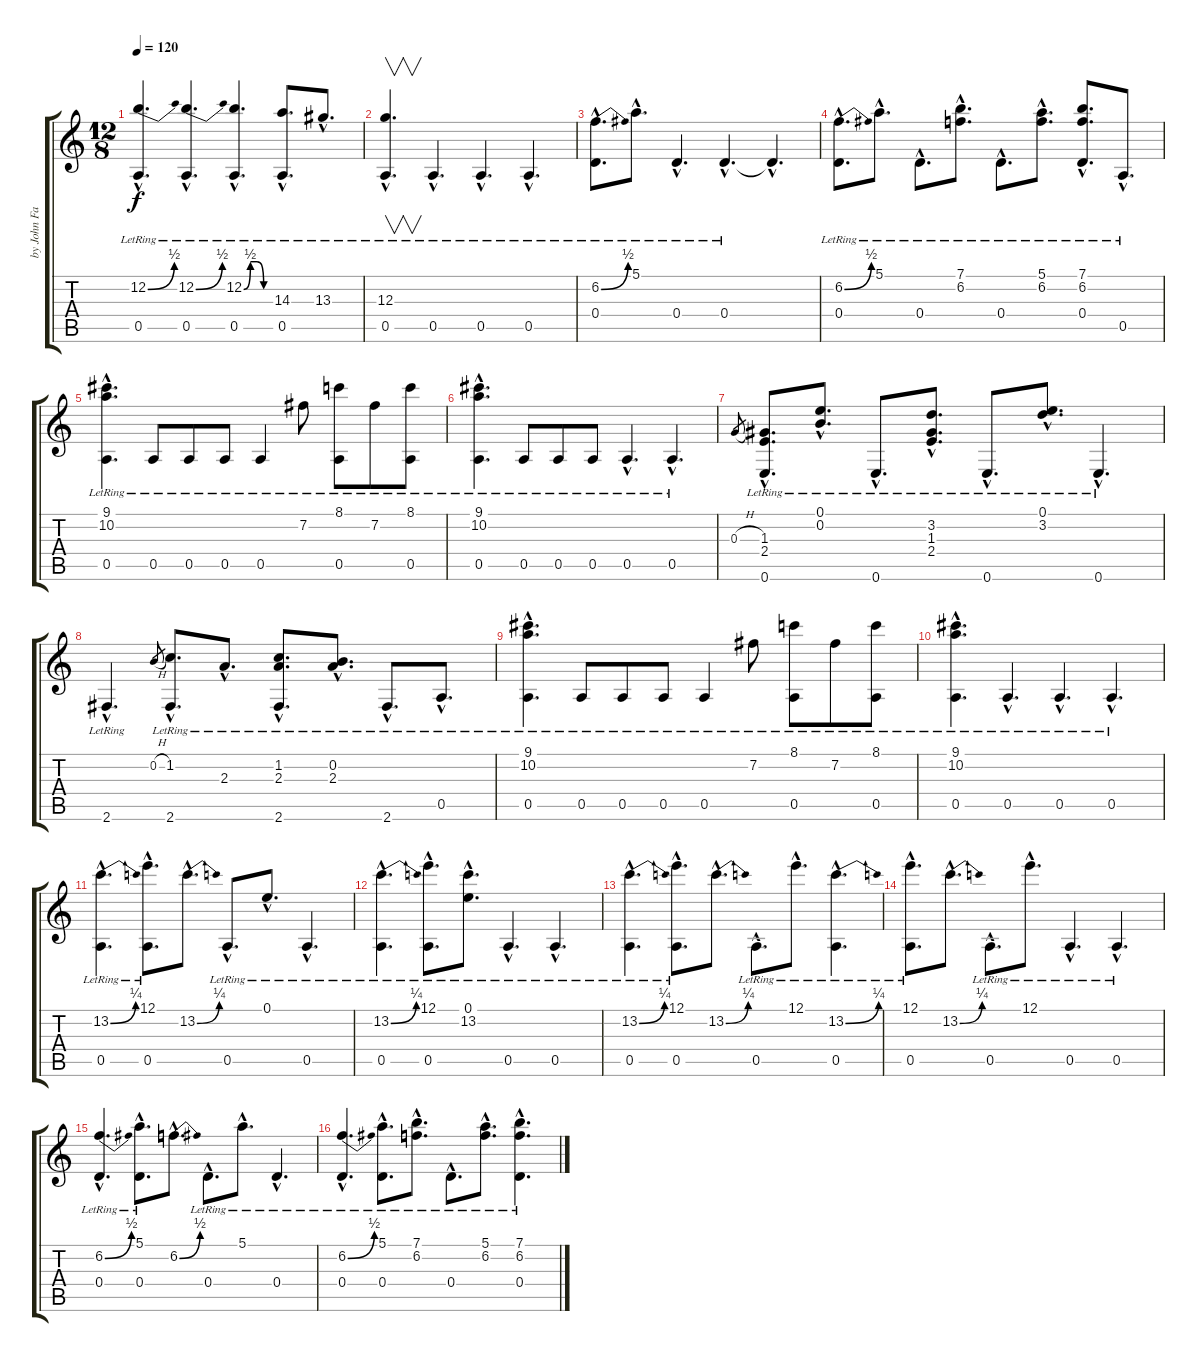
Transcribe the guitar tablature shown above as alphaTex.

\track ("by John Fahey" "by John Fa") {instrument acousticguitarsteel}
\staff {score tabs}
\tuning (E4 B3 G3 D3 A2 E2) {hide}
\ts (12 8)
\tempo 120
\clef g2
\ks c
(12.2{be (bend 0 0 60 2) hac} 0.5{hac lr}).4{d dy f} (12.2{be (bend 0 0 60 2) hac} 0.5{hac lr}).4{d} (12.2{be (custom 0 0 15 2 30 2 45 0 60 0) hac} 0.5{hac lr}).4{d} (14.3{hac lr} 0.5{hac lr}).8{d} 13.3{hac lr}.8{d} |
(12.3{hac lr} 0.5{hac lr}).4{v d} 0.5{hac lr}.4{d} 0.5{hac lr}.4{d} 0.5{hac lr}.4{d} |
(6.2{be (bend 0 0 60 2) hac} 0.4{hac lr}).8{d} 5.1{hac lr}.8{d} 0.4{hac lr}.4{d} 0.4{hac lr}.4{d} 0.4{hac t}.4{d} |
(6.2{be (bend 0 0 60 2) hac} 0.4{hac lr}).8{d} 5.1{hac lr}.8{d} 0.4{hac lr}.8{d} (7.1{hac lr} 6.2{hac lr}).8{d} 0.4{hac lr}.8{d} (5.1{hac lr} 6.2{hac lr}).8{d} (7.1{hac lr} 6.2{hac lr} 0.4{hac lr}).8{d} 0.5{hac lr}.8{d} |
(9.1{hac lr} 10.2{hac lr} 0.5{hac lr}).4{d} 0.5{lr}.8 0.5{lr}.8 0.5{lr}.8 0.5{lr}.4 7.2{lr}.8 (8.1{lr} 0.5{lr}).8 7.2{lr}.8 (8.1{lr} 0.5{lr}).8 |
(9.1{hac lr} 10.2{hac lr} 0.5{hac lr}).4{d} 0.5{lr}.8 0.5{lr}.8 0.5{lr}.8 0.5{hac lr}.4{d} 0.5{hac lr}.4{d} |
0.3{h}.8{gr} (1.3{hac} 2.4{hac lr} 0.6{hac lr}).8{d} (0.1{hac lr} 0.2{hac lr}).8{d} 0.6{hac lr}.8{d} (3.2{hac lr} 1.3{hac lr} 2.4{hac lr}).8{d} 0.6{hac lr}.8{d} (0.1{hac lr} 3.2{hac lr}).8{d} 0.6{hac lr}.4{d} |
2.6{hac lr}.4{d} 0.2{h}.8{gr} (1.2{hac} 2.6{hac lr}).8{d} 2.3{hac lr}.8{d} (1.2{hac lr} 2.3{hac lr} 2.6{hac lr}).8{d} (0.2{hac lr} 2.3{hac lr}).8{d} 2.6{hac lr}.8{d} 0.5{hac lr}.8{d} |
(9.1{hac lr} 10.2{hac lr} 0.5{hac lr}).4{d} 0.5{lr}.8 0.5{lr}.8 0.5{lr}.8 0.5{lr}.4 7.2{lr}.8 (8.1{lr} 0.5{lr}).8 7.2{lr}.8 (8.1{lr} 0.5{lr}).8 |
(9.1{hac lr} 10.2{hac lr} 0.5{hac lr}).4{d} 0.5{hac lr}.4{d} 0.5{hac lr}.4{d} 0.5{hac lr}.4{d} |
(13.2{be (bend 0 0 60 1) hac} 0.5{hac lr}).4{d} (12.1{hac lr} 0.5{hac lr}).8{d} 13.2{be (bend 0 0 60 1) hac}.8{d} 0.5{hac lr}.8{d} 0.1{hac lr}.8{d} 0.5{hac lr}.4{d} |
(13.2{be (bend 0 0 60 1) hac} 0.5{hac lr}).4{d} (12.1{hac lr} 0.5{hac lr}).8{d} (0.1{hac lr} 13.2{hac lr}).8{d} 0.5{hac lr}.4{d} 0.5{hac lr}.4{d} |
(13.2{be (bend 0 0 60 1) hac} 0.5{hac lr}).4{d} (12.1{hac lr} 0.5{hac lr}).8{d} 13.2{be (bend 0 0 60 1) hac}.8{d} 0.5{hac lr}.8{d} 12.1{hac lr}.8{d} (13.2{be (bend 0 0 60 1) hac} 0.5{hac lr}).4{d} |
(12.1{hac lr} 0.5{hac lr}).8{d} 13.2{be (bend 0 0 60 1) hac}.8{d} 0.5{hac lr}.8{d} 12.1{hac lr}.8{d} 0.5{hac lr}.4{d} 0.5{hac lr}.4{d} |
(6.2{be (bend 0 0 60 2) hac} 0.4{hac lr}).4{d} (5.1{hac lr} 0.4{hac lr}).8{d} 6.2{be (bend 0 0 60 2) hac}.8{d} 0.4{hac lr}.8{d} 5.1{hac lr}.8{d} 0.4{hac lr}.4{d} |
(6.2{be (bend 0 0 60 2) hac} 0.4{hac lr}).4{d} (5.1{hac lr} 0.4{hac lr}).8{d} (7.1{hac lr} 6.2{hac lr}).8{d} 0.4{hac lr}.8{d} (5.1{hac lr} 6.2{hac lr}).8{d} (7.1{hac lr} 6.2{hac lr} 0.4{hac lr}).4{d}
